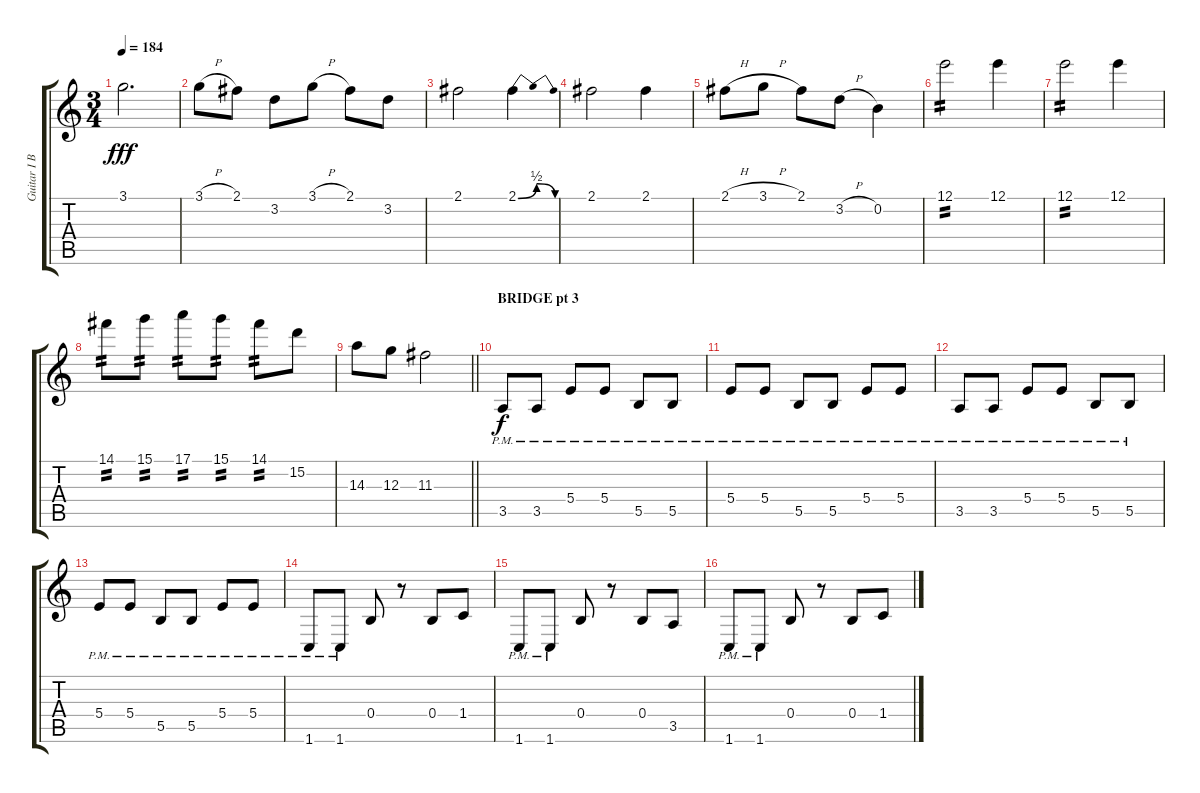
\track ("Guitar I BF#BGBE " "Guitar I B") {instrument distortionguitar}
\staff {score tabs}
\tuning (E4 B3 G3 B2 Gb2 B1) {hide}
\ts (3 4)
\tempo 184
\clef g2
\ks c
3.1.2{d dy fff} |
3.1{h}.8 2.1.8 3.2.8 3.1{h}.8 2.1.8 3.2.8 |
2.1.2 2.1{be (bendrelease 0 0 25 2 56 2 60 0)}.4 |
2.1.2 2.1.4 |
2.1{h}.8 3.1{h}.8 2.1.8 3.2{h}.8 0.2.4 |
12.1.2{tp 2} 12.1.4 |
12.1.2{tp 2} 12.1.4 |
14.1.8{tp 2} 15.1.8{tp 2} 17.1.8{tp 2} 15.1.8{tp 2} 14.1.8{tp 2} 15.2.8 |
\barLineRight lightlight
14.3.8 12.3.8 11.3.2 |
\section ("" "BRIDGE pt 3")
3.5{pm}.8{dy f} 3.5{pm}.8 5.4{pm}.8 5.4{pm}.8 5.5{pm}.8 5.5{pm}.8 |
5.4{pm}.8 5.4{pm}.8 5.5{pm}.8 5.5{pm}.8 5.4{pm}.8 5.4{pm}.8 |
3.5{pm}.8 3.5{pm}.8 5.4{pm}.8 5.4{pm}.8 5.5{pm}.8 5.5{pm}.8 |
5.4{pm}.8 5.4{pm}.8 5.5{pm}.8 5.5{pm}.8 5.4{pm}.8 5.4{pm}.8 |
1.6{pm}.8 1.6{pm}.8 0.4.8 r.8 0.4.8 1.4.8 |
1.6{pm}.8 1.6{pm}.8 0.4.8 r.8 0.4.8 3.5.8 |
1.6{pm}.8 1.6{pm}.8 0.4.8 r.8 0.4.8 1.4.8
